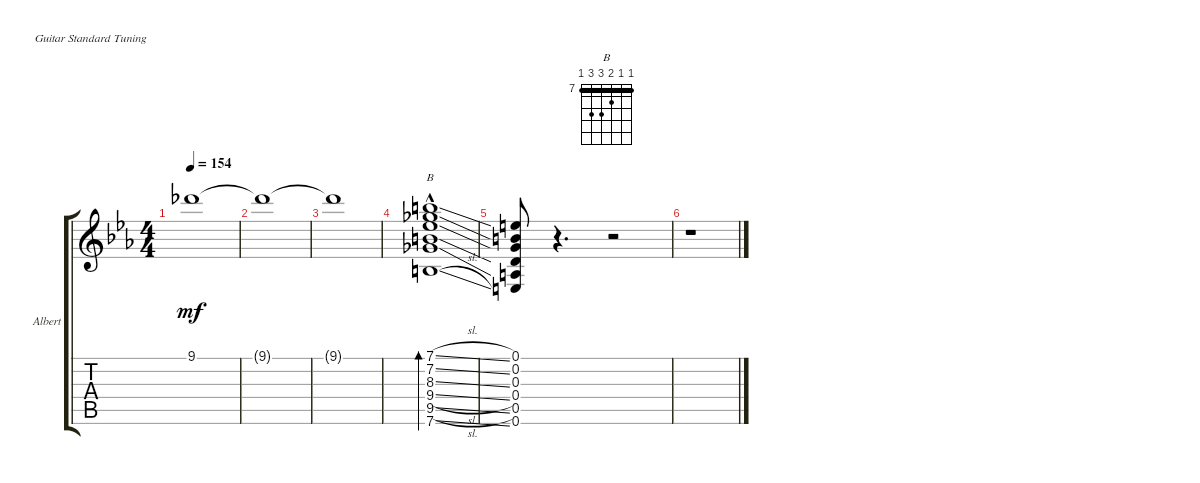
\defaultSystemsLayout 4
\bracketExtendMode groupsimilarinstruments
\firstSystemTrackNameOrientation horizontal
\otherSystemsTrackNameOrientation horizontal
\track ("Rhythm Guitar" "Albert") {instrument overdrivenguitar}
\staff {score tabs}
\tuning (E4 B3 G3 D3 A2 E2)
\chord ("B" 7 7 8 9 9 7) {firstfret 7 barre (7 7)}
\ts (4 4)
\tempo 154
\clef g2
\scale
0.284515
\ks eb
9.1{t}.1{dy mf} |
\scale
0.297134 9.1{t}.1 |
\scale
0.403448 9.1{t}.1 |
\scale
0.286954 (7.1{sl hac} 7.2{sl hac} 8.3{sl} 9.4{sl} 9.5{sl} 7.6{sl}).1{bd 154 ch "B"} |
\scale
0.309871 (0.6 0.5 0.4 0.3 0.2 0.1).8 r.4{d} r.2 |
r.1
